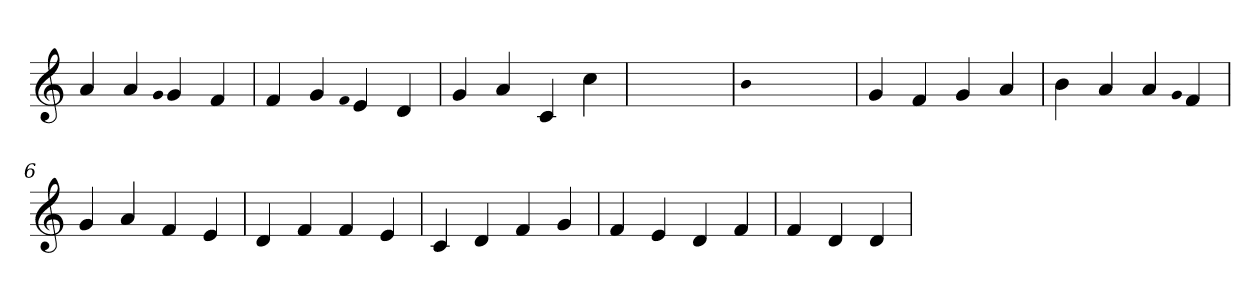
**kern
*part1
*staff1
*clefG2
=1
4a
4a
qqg
4g
4f
=2
4f
4g
qqf
4e
4d
=3
4g
4a
4c
4cc
=4
1ryy
=4
qqb
1ryy
=4
4g
4f
4g
4a
=5
4b
4a
4a
qqg
4f
=6
4g
4a
4f
4e
=7
4d
4f
4f
4e
=8
4c
4d
4f
4g
=9
4f
4e
4d
4f
=10
4f
4d
4d
=
*-
